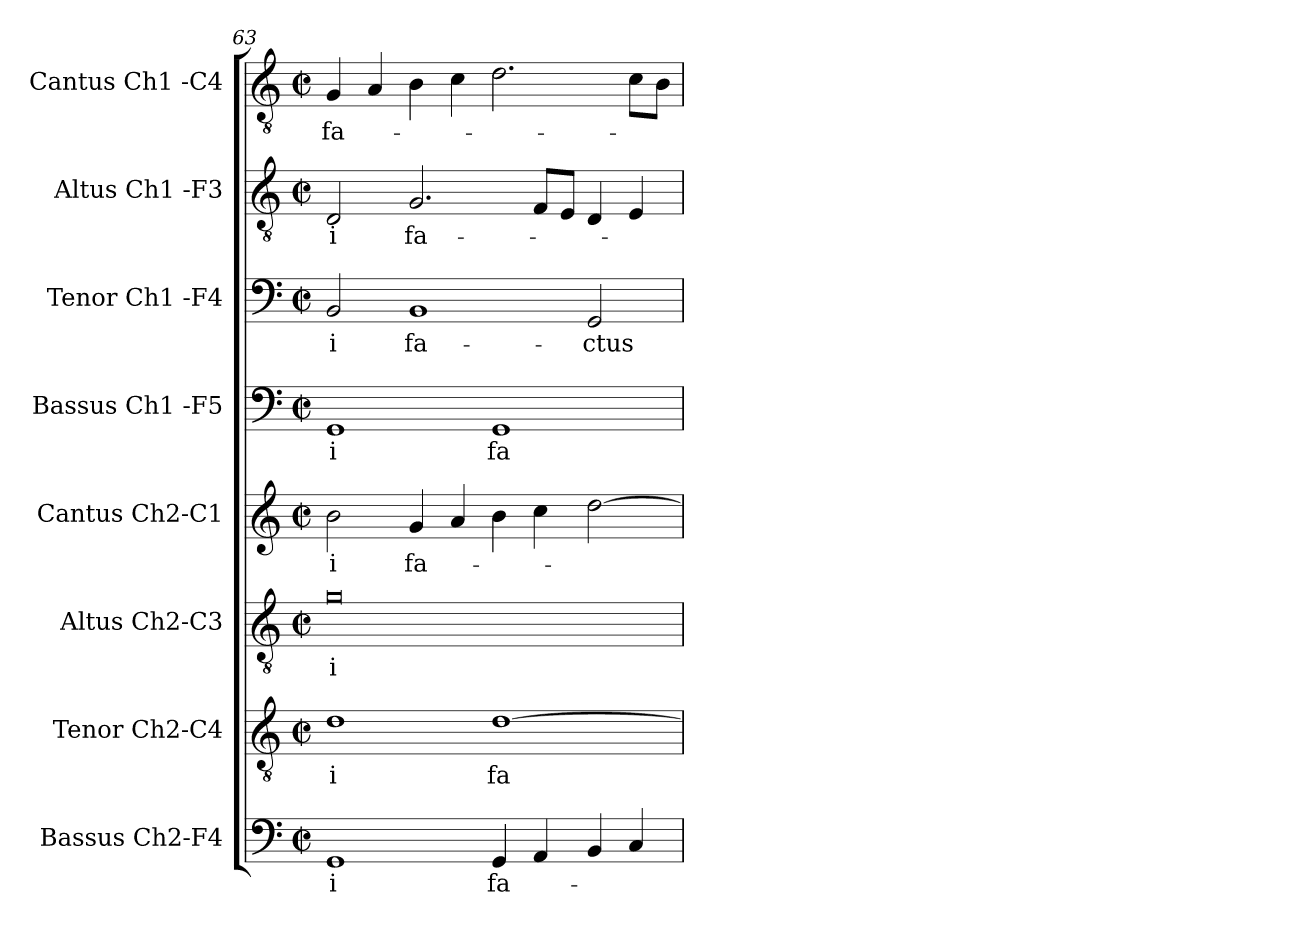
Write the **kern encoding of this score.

**kern	**text	**kern	**text	**kern	**text	**kern	**text	**kern	**text	**kern	**text	**kern	**text	**kern	**text
*part8	*part8	*part7	*part7	*part6	*part6	*part5	*part5	*part4	*part4	*part3	*part3	*part2	*part2	*part1	*part1
*staff8	*staff8	*staff7	*staff7	*staff6	*staff6	*staff5	*staff5	*staff4	*staff4	*staff3	*staff3	*staff2	*staff2	*staff1	*staff1
*I"Bassus Ch2-F4	*	*I"Tenor Ch2-C4	*	*I"Altus Ch2-C3	*	*I"Cantus Ch2-C1	*	*I"Bassus Ch1 -F5	*	*I"Tenor Ch1 -F4	*	*I"Altus Ch1 -F3	*	*I"Cantus Ch1 -C4	*
*I'B2	*	*I'T2	*	*I'A2	*	*I'C2	*	*I'B1	*	*I'T1	*	*I'A1	*	*I'C1	*
*clefF4	*	*clefGv2	*	*clefGv2	*	*clefG2	*	*clefF4	*	*clefF4	*	*clefGv2	*	*clefGv2	*
*k[]	*	*k[]	*	*k[]	*	*k[]	*	*k[]	*	*k[]	*	*k[]	*	*k[]	*
*M2/2	*	*M2/2	*	*M2/2	*	*M2/2	*	*M2/2	*	*M2/2	*	*M2/2	*	*M2/2	*
*met(c|)	*	*met(c|)	*	*met(c|)	*	*met(c|)	*	*met(c|)	*	*met(c|)	*	*met(c|)	*	*met(c|)	*
=63	=63	=63	=63	=63	=63	=63	=63	=63	=63	=63	=63	=63	=63	=63	=63
!	!LO:LY:b	!	!LO:LY:b	!	!LO:LY:b	!	!LO:LY:b	!	!LO:LY:b	!	!LO:LY:b	!	!LO:LY:b	!	!LO:LY:b
1GG	-i	1d	-i	0g	-i	2b\	-i	1GG	-i	2BB/	-i	2D/	-i	4G/	fa-
.	.	.	.	.	.	.	.	.	.	.	.	.	.	4A/	.
!	!	!	!	!	!	!	!LO:LY:b	!	!	!	!LO:LY:b	!	!LO:LY:b	!	!
.	.	.	.	.	.	4g/	fa-	.	.	1BB	fa-	2.G/	fa-	4B\	.
.	.	.	.	.	.	4a/	.	.	.	.	.	.	.	4c\	.
!	!LO:LY:b	!	!LO:LY:b	!	!	!	!	!	!LO:LY:b	!	!	!	!	!	!
4GG/	fa-	[<1d	fa-	.	.	4b\	.	1GG	fa-	.	.	.	.	2.d\	.
4AA/	.	.	.	.	.	4cc\	.	.	.	.	.	8F/L	.	.	.
.	.	.	.	.	.	.	.	.	.	.	.	8E/J	.	.	.
!	!	!	!	!	!	!	!	!	!	!	!LO:LY:b	!	!	!	!
4BB/	.	.	.	.	.	[<2dd\	.	.	.	2GG/	-ctus	4D/	.	.	.
4C/	.	.	.	.	.	.	.	.	.	.	.	4E/	.	8c\L	.
.	.	.	.	.	.	.	.	.	.	.	.	.	.	8B\J	.
=	=	=	=	=	=	=	=	=	=	=	=	=	=	=	=
*-	*-	*-	*-	*-	*-	*-	*-	*-	*-	*-	*-	*-	*-	*-	*-
